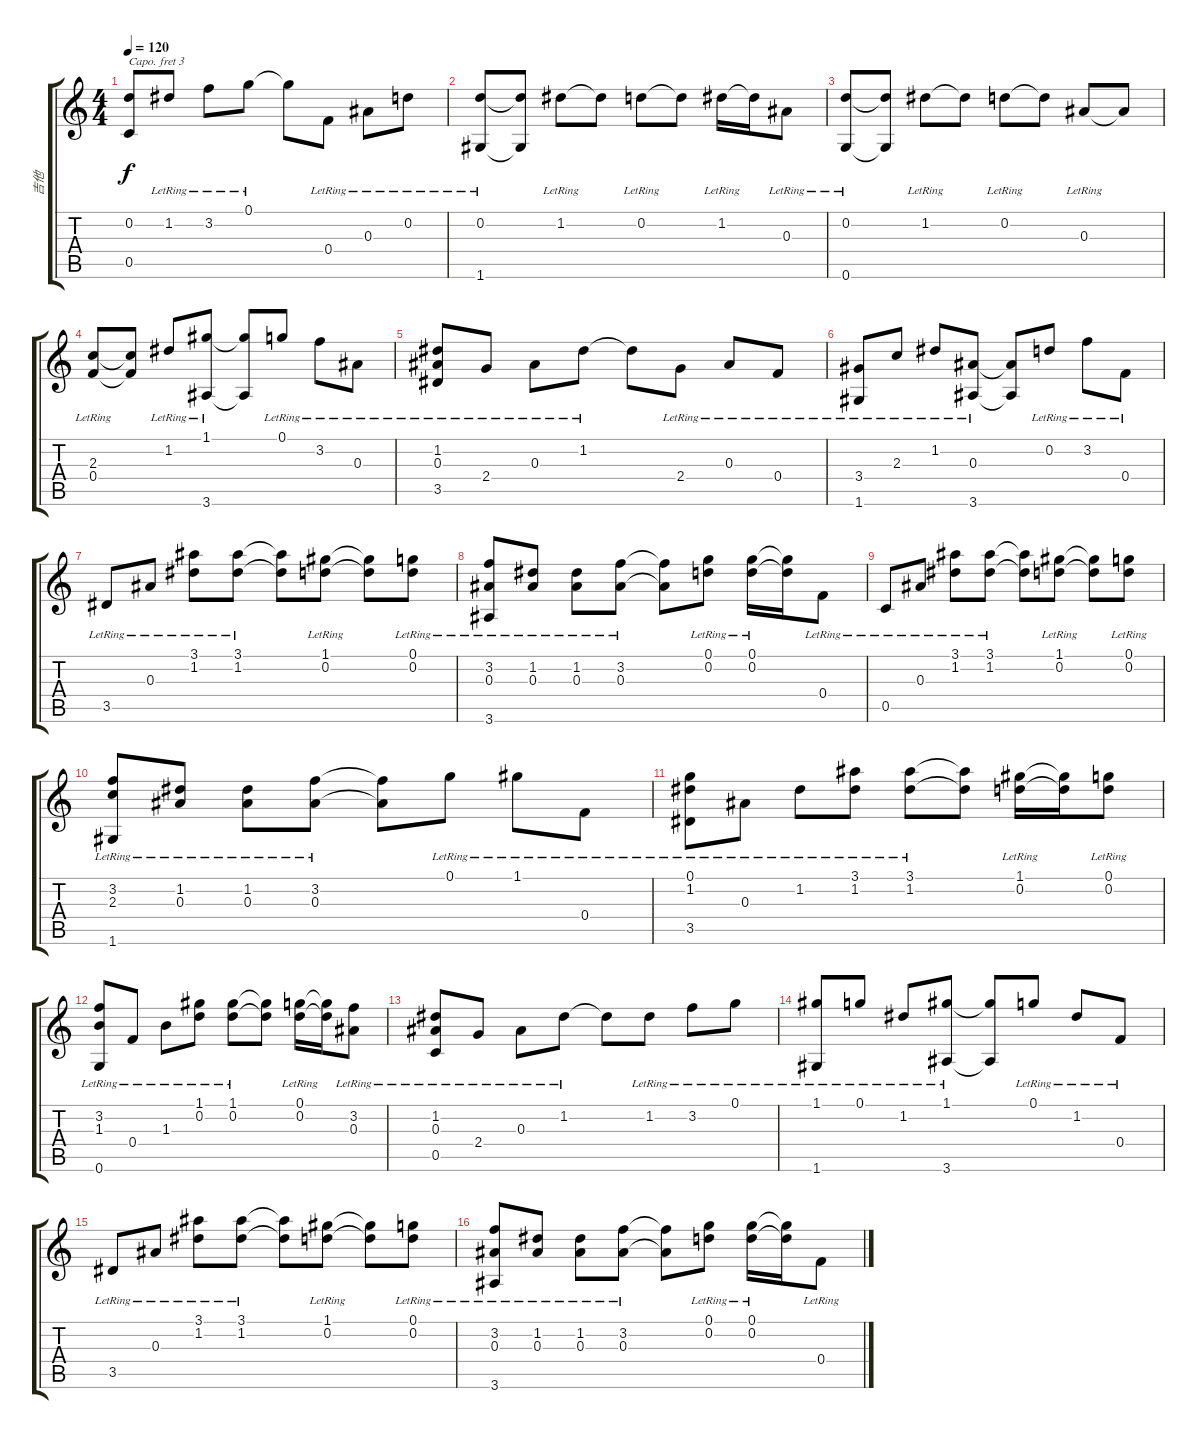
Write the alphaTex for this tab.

\track ("吉他" "吉他") {instrument acousticguitarnylon}
\staff {score tabs}
\capo 3
\tuning (E4 B3 G3 D3 A2 E2) {hide}
\ts (4 4)
\tempo 120
\clef g2
\ks c
(0.2{t} 0.5{t}).8{dy f} 1.2{lr}.8 3.2{lr}.8 0.1{lr}.8 0.1{t}.8 0.4{lr}.8 0.3{lr}.8 0.2{lr}.8 |
(0.2{lr} 1.6).8 (0.2{t} 1.6{t}).8 1.2{lr}.8 1.2{t}.8 0.2{lr}.8 0.2{t}.8 1.2{lr}.16 1.2{t}.16 0.3{lr}.8 |
(0.2{lr} 0.6).8 (0.2{t} 0.6{t}).8 1.2{lr}.8 1.2{t}.8 0.2{lr}.8 0.2{t}.8 0.3{lr}.8 0.3{t}.8 |
(2.3{lr} 0.4).8 (2.3{t} 0.4{t}).8 1.2{lr}.8 (1.1{lr} 3.6).8 (1.1{t} 3.6{t}).8 0.1{lr}.8 3.2{lr}.8 0.3{lr}.8 |
(1.2 0.3{lr} 3.5).8 2.4{lr}.8 0.3{lr}.8 1.2{lr}.8 1.2{t}.8 2.4{lr}.8 0.3{lr}.8 0.4{lr}.8 |
(3.4{lr} 1.6).8 2.3{lr}.8 1.2{lr}.8 (0.3{lr} 3.6).8 (0.3{t} 3.6{t}).8 0.2{lr}.8 3.2{lr}.8 0.4{lr}.8 |
3.5{lr}.8 0.3{lr}.8 (3.1{lr} 1.2).8 (3.1{lr} 1.2).8 (3.1{t} 1.2{t}).8 (1.1{lr} 0.2).8 (1.1{t} 0.2{t}).8 (0.1{lr} 0.2).8 |
(3.2{lr} 0.3 3.6).8 (1.2{lr} 0.3).8 (1.2{lr} 0.3).8 (3.2{lr} 0.3).8 (3.2{t} 0.3{t}).8 (0.1 0.2{lr}).8 (0.1 0.2{lr}).16 (0.1{t} 0.2{t}).16 0.4{lr}.8 |
0.5{lr}.8 0.3{lr}.8 (3.1 1.2{lr}).8 (3.1 1.2{lr}).8 (3.1{t} 1.2{t}).8 (1.1 0.2{lr}).8 (1.1{t} 0.2{t}).8 (0.1 0.2{lr}).8 |
(3.2{lr} 2.3 1.6).8 (1.2{lr} 0.3).8 (1.2{lr} 0.3).8 (3.2{lr} 0.3).8 (3.2{t} 0.3{t}).8 0.1{lr}.8 1.1{lr}.8 0.4{lr}.8 |
(0.1 1.2{lr} 3.5).8 0.3{lr}.8 1.2{lr}.8 (3.1 1.2{lr}).8 (3.1 1.2{lr}).8 (3.1{t} 1.2{t}).8 (1.1 0.2{lr}).16 (1.1{t} 0.2{t}).16 (0.1 0.2{lr}).8 |
(3.2{lr} 1.3 0.6).8 0.4{lr}.8 1.3{lr}.8 (1.1 0.2{lr}).8 (1.1 0.2{lr}).8 (1.1{t} 0.2{t}).8 (0.1 0.2{lr}).16 (0.1{t} 0.2{t}).16 (3.2{lr} 0.3).8 |
(1.2{lr} 0.3 0.5).8 2.4{lr}.8 0.3{lr}.8 1.2{lr}.8 1.2{t}.8 1.2{lr}.8 3.2{lr}.8 0.1{lr}.8 |
(1.1{lr} 1.6).8 0.1{lr}.8 1.2{lr}.8 (1.1{lr} 3.6).8 (1.1{t} 3.6{t}).8 0.1{lr}.8 1.2{lr}.8 0.4{lr}.8 |
3.5{lr}.8 0.3{lr}.8 (3.1 1.2{lr}).8 (3.1 1.2{lr}).8 (3.1{t} 1.2{t}).8 (1.1 0.2{lr}).8 (1.1{t} 0.2{t}).8 (0.1 0.2{lr}).8 |
(3.2{lr} 0.3 3.6).8 (1.2{lr} 0.3).8 (1.2{lr} 0.3).8 (3.2{lr} 0.3).8 (3.2{t} 0.3{t}).8 (0.1 0.2{lr}).8 (0.1 0.2{lr}).16 (0.1{t} 0.2{t}).16 0.4{lr}.8
